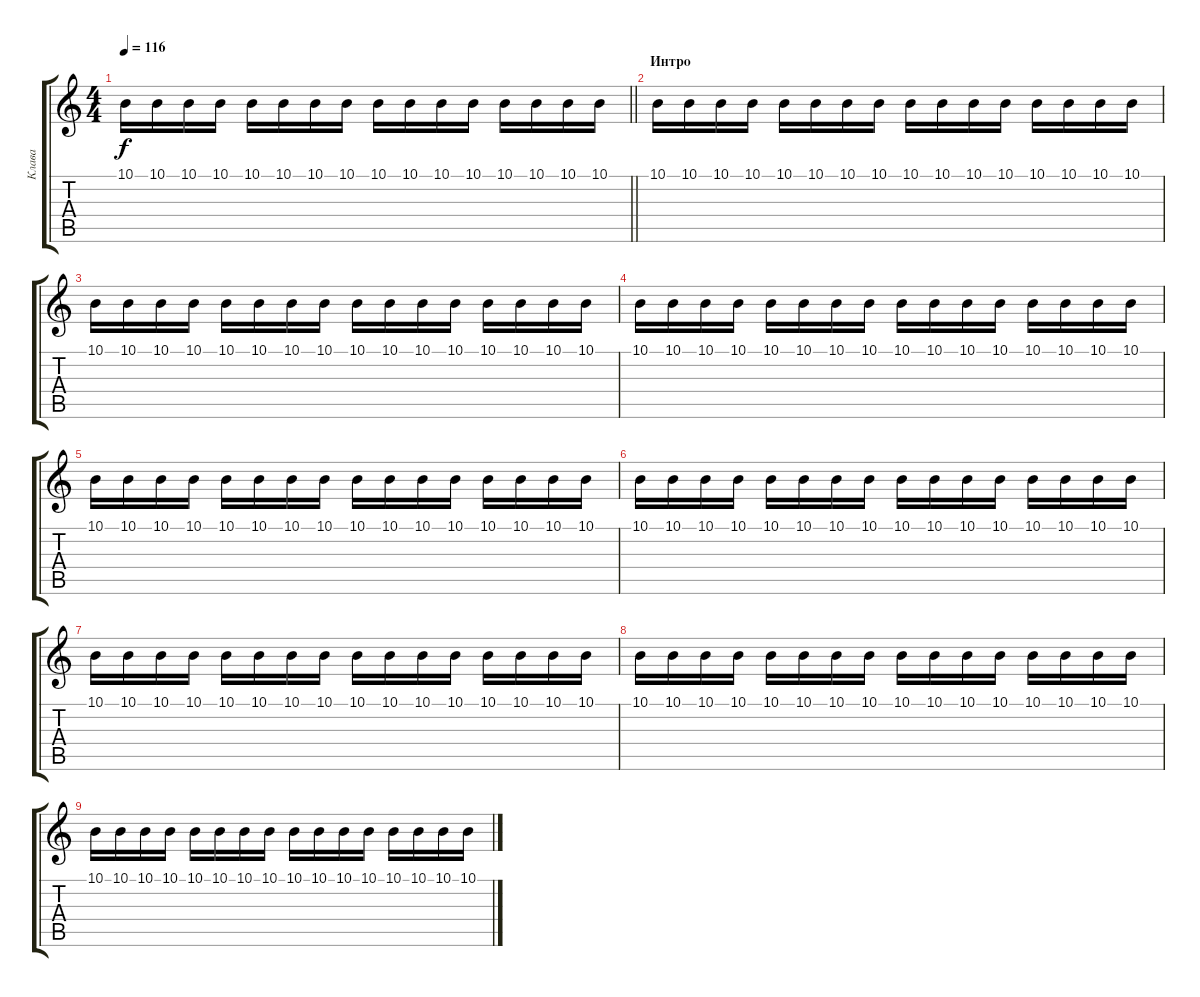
\track ("Клава" "Клава") {instrument fx8scifi}
\staff {score tabs}
\tuning (Db4 Ab3 E3 B2 Gb2 B1) {hide}
\ts (4 4)
\tempo 116
\clef g2
\barLineRight lightlight
\ks c
10.1.16{dy f instrument fx8scifi} 10.1.16 10.1.16 10.1.16 10.1.16 10.1.16 10.1.16 10.1.16 10.1.16 10.1.16 10.1.16 10.1.16 10.1.16 10.1.16 10.1.16 10.1.16 |
\section ("" "Интро")
10.1.16 10.1.16 10.1.16 10.1.16 10.1.16 10.1.16 10.1.16 10.1.16 10.1.16 10.1.16 10.1.16 10.1.16 10.1.16 10.1.16 10.1.16 10.1.16 |
10.1.16 10.1.16 10.1.16 10.1.16 10.1.16 10.1.16 10.1.16 10.1.16 10.1.16 10.1.16 10.1.16 10.1.16 10.1.16 10.1.16 10.1.16 10.1.16 |
10.1.16 10.1.16 10.1.16 10.1.16 10.1.16 10.1.16 10.1.16 10.1.16 10.1.16 10.1.16 10.1.16 10.1.16 10.1.16 10.1.16 10.1.16 10.1.16 |
10.1.16 10.1.16 10.1.16 10.1.16 10.1.16 10.1.16 10.1.16 10.1.16 10.1.16 10.1.16 10.1.16 10.1.16 10.1.16 10.1.16 10.1.16 10.1.16 |
10.1.16 10.1.16 10.1.16 10.1.16 10.1.16 10.1.16 10.1.16 10.1.16 10.1.16 10.1.16 10.1.16 10.1.16 10.1.16 10.1.16 10.1.16 10.1.16 |
10.1.16 10.1.16 10.1.16 10.1.16 10.1.16 10.1.16 10.1.16 10.1.16 10.1.16 10.1.16 10.1.16 10.1.16 10.1.16 10.1.16 10.1.16 10.1.16 |
10.1.16 10.1.16 10.1.16 10.1.16 10.1.16 10.1.16 10.1.16 10.1.16 10.1.16 10.1.16 10.1.16 10.1.16 10.1.16 10.1.16 10.1.16 10.1.16 |
10.1.16 10.1.16 10.1.16 10.1.16 10.1.16 10.1.16 10.1.16 10.1.16 10.1.16 10.1.16 10.1.16 10.1.16 10.1.16 10.1.16 10.1.16 10.1.16
